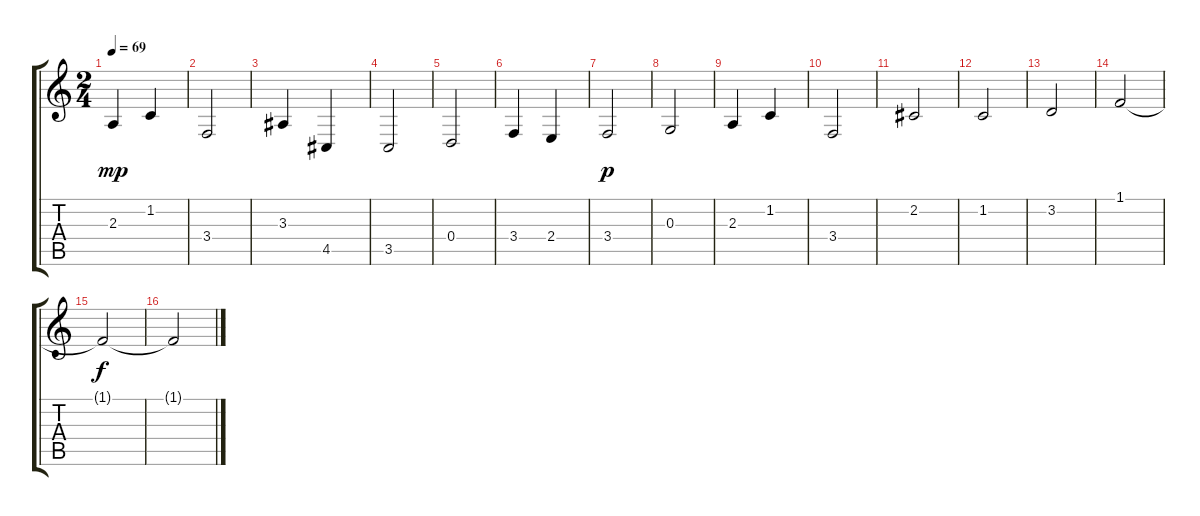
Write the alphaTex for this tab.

\track "" {instrument stringensemble1}
\staff {score tabs}
\tuning (E4 B3 G3 D3 A2 E2) {hide}
\ts (2 4)
\tempo 69
\clef g2
\ks c
2.3.4{dy mp} 1.2.4 |
3.4.2 |
3.3.4 4.5.4 |
3.5.2 |
0.4.2 |
3.4.4 2.4.4 |
3.4.2{dy p} |
0.3.2 |
2.3.4 1.2.4 |
3.4.2 |
2.2.2 |
1.2.2 |
3.2.2 |
1.1.2 |
1.1{t}.2{dy f} |
1.1{t}.2
